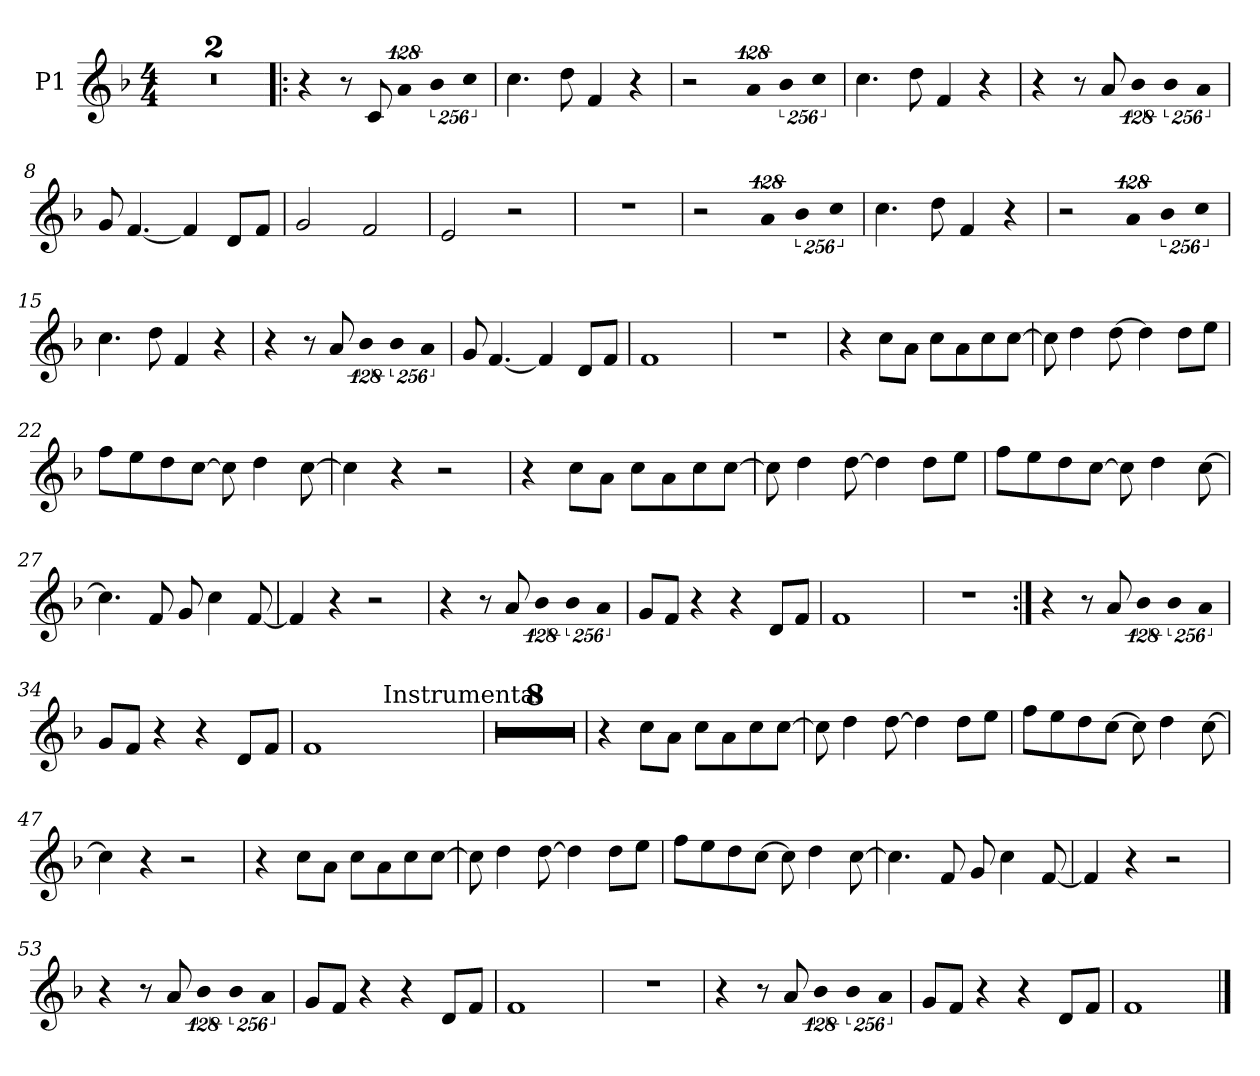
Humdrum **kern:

**kern
*part1
*staff1
*I"P1
!!LO:PB:g=z
*clefG2
*k[b-]
*F:
*M4/4
*MM87
=1
1r
=2
1r
=3!|:
4r
8r
8ci/
!LO:N:vis=4
512%85ai/
!LO:N:vis=4
1024%171b-i\
!LO:N:vis=4
1024%171cci\
=4
4.cci\
8ddi\
4fi/
4r
=5
2r
!LO:N:vis=4
512%85ai/
!LO:N:vis=4
1024%171b-i\
!LO:N:vis=4
1024%171cci\
=6
4.cci\
8ddi\
4fi/
4r
!!LO:LB:g=z
=7
4r
8r
8ai/
!LO:N:vis=4
512%85b-i\
!LO:N:vis=4
1024%171b-i\
!LO:N:vis=4
1024%171ai/
=8
8gi/
[<4.fi/
4fi/]
8di/L
8fi/J
=9
2gi/
2fi/
=10
2ei/
2r
=11
1r
=12
2r
!LO:N:vis=4
512%85ai/
!LO:N:vis=4
1024%171b-i\
!LO:N:vis=4
1024%171cci\
!!LO:LB:g=z
=13
4.cci\
8ddi\
4fi/
4r
=14
2r
!LO:N:vis=4
512%85ai/
!LO:N:vis=4
1024%171b-i\
!LO:N:vis=4
1024%171cci\
=15
4.cci\
8ddi\
4fi/
4r
=16
4r
8r
8ai/
!LO:N:vis=4
512%85b-i\
!LO:N:vis=4
1024%171b-i\
!LO:N:vis=4
1024%171ai/
=17
8gi/
[<4.fi/
4fi/]
8di/L
8fi/J
=18
1fi
!!LO:LB:g=z
=19
1r
=20
4r
8cci\L
8ai\J
8cci\L
8ai\
8cci\
[>8cci\J
=21
8cci\]
4ddi\
[>8ddi\
4ddi\]
8ddi\L
8eei\J
=22
8ffi\L
8eei\
8ddi\
[>8cci\J
8cci\]
4ddi\
[>8cci\
=23
4cci\]
4r
2r
!!LO:LB:g=z
=24
4r
8cci\L
8ai\J
8cci\L
8ai\
8cci\
[>8cci\J
=25
8cci\]
4ddi\
[>8ddi\
4ddi\]
8ddi\L
8eei\J
=26
8ffi\L
8eei\
8ddi\
[>8cci\J
8cci\]
4ddi\
[>8cci\
=27
4.cci\]
8fi/
8gi/
4cci\
[<8fi/
=28
4fi/]
4r
2r
!!LO:LB:g=z
=29
4r
8r
8ai/
!LO:N:vis=4
512%85b-i\
!LO:N:vis=4
1024%171b-i\
!LO:N:vis=4
1024%171ai/
=30
8gi/L
8fi/J
4r
4r
8di/L
8fi/J
=31
1fi
=32
1r
=33:|!
4r
8r
8ai/
!LO:N:vis=4
512%85b-i\
!LO:N:vis=4
1024%171b-i\
!LO:N:vis=4
1024%171ai/
=34
8gi/L
8fi/J
4r
4r
8di/L
8fi/J
!!LO:LB:g=z
=35
*^
1fi	4ryy
.	8ryy
.	64ryy
.	512ryy
!	!LO:TX:a:t=Instrumental
.	2ryy
.	16ryy
.	32ryy
.	128..ryy
*v	*v
=36
1r
=37
1r
=38
1r
=39
1r
=40
1r
=41
1r
=42
1r
=43
1r
=44
4r
8cci\L
8ai\J
8cci\L
8ai\
8cci\
[>8cci\J
=45
8cci\]
4ddi\
[>8ddi\
4ddi\]
8ddi\L
8eei\J
=46
8ffi\L
8eei\
8ddi\
[>8cci\J
8cci\]
4ddi\
[>8cci\
!!LO:LB:g=z
=47
4cci\]
4r
2r
=48
4r
8cci\L
8ai\J
8cci\L
8ai\
8cci\
[>8cci\J
=49
8cci\]
4ddi\
[>8ddi\
4ddi\]
8ddi\L
8eei\J
!!LO:LB:g=z
=50
8ffi\L
8eei\
8ddi\
[>8cci\J
8cci\]
4ddi\
[>8cci\
=51
4.cci\]
8fi/
8gi/
4cci\
[<8fi/
=52
4fi/]
4r
2r
=53
4r
8r
8ai/
!LO:N:vis=4
512%85b-i\
!LO:N:vis=4
1024%171b-i\
!LO:N:vis=4
1024%171ai/
!!LO:LB:g=z
=54
8gi/L
8fi/J
4r
4r
8di/L
8fi/J
=55
1fi
=56
1r
=57
4r
8r
8ai/
!LO:N:vis=4
512%85b-i\
!LO:N:vis=4
1024%171b-i\
!LO:N:vis=4
1024%171ai/
=58
8gi/L
8fi/J
4r
4r
8di/L
8fi/J
=59
1fi
==
*-
